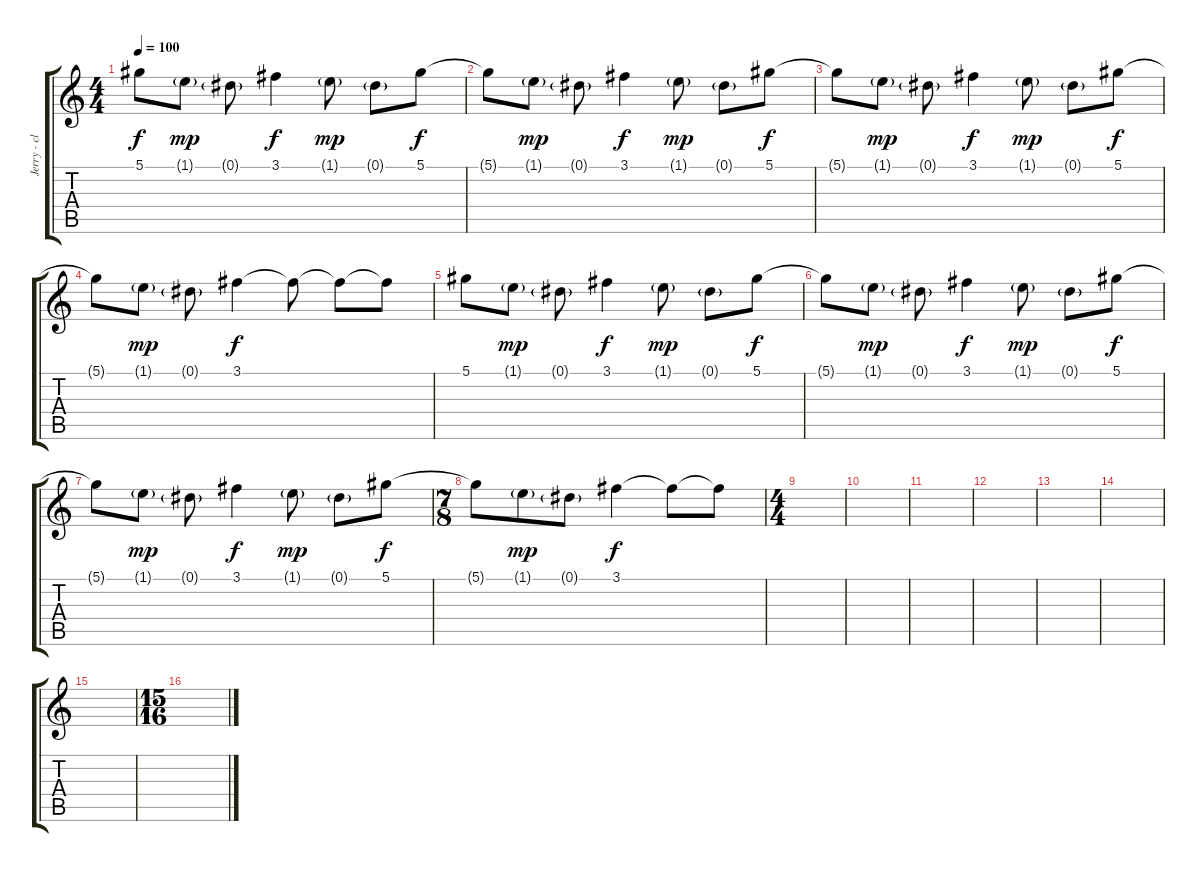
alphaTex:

\track ("Jerry - clean" "Jerry - cl") {instrument electricguitarclean}
\staff {score tabs}
\tuning (Eb4 Bb3 Gb3 Db3 Ab2 Eb2) {hide}
\ts (4 4)
\tempo 100
\clef g2
\ks c
5.1.8{dy f} 1.1{g}.8{dy mp} 0.1{g}.8 3.1.4{dy f} 1.1{g}.8{dy mp} 0.1{g}.8 5.1.8{dy f} |
5.1{t}.8 1.1{g}.8{dy mp} 0.1{g}.8 3.1.4{dy f} 1.1{g}.8{dy mp} 0.1{g}.8 5.1.8{dy f} |
5.1{t}.8 1.1{g}.8{dy mp} 0.1{g}.8 3.1.4{dy f} 1.1{g}.8{dy mp} 0.1{g}.8 5.1.8{dy f} |
5.1{t}.8 1.1{g}.8{dy mp} 0.1{g}.8 3.1.4{dy f} 3.1{t}.8 3.1{t}.8 3.1{t}.8 |
5.1.8 1.1{g}.8{dy mp} 0.1{g}.8 3.1.4{dy f} 1.1{g}.8{dy mp} 0.1{g}.8 5.1.8{dy f} |
5.1{t}.8 1.1{g}.8{dy mp} 0.1{g}.8 3.1.4{dy f} 1.1{g}.8{dy mp} 0.1{g}.8 5.1.8{dy f} |
5.1{t}.8 1.1{g}.8{dy mp} 0.1{g}.8 3.1.4{dy f} 1.1{g}.8{dy mp} 0.1{g}.8 5.1.8{dy f} |
\ts (7 8)
5.1{t}.8 1.1{g}.8{dy mp} 0.1{g}.8 3.1.4{dy f} 3.1{t}.8 3.1{t}.8 |
\ts (4 4)
|
|
|
|
|
|
|
\ts (15 16)
